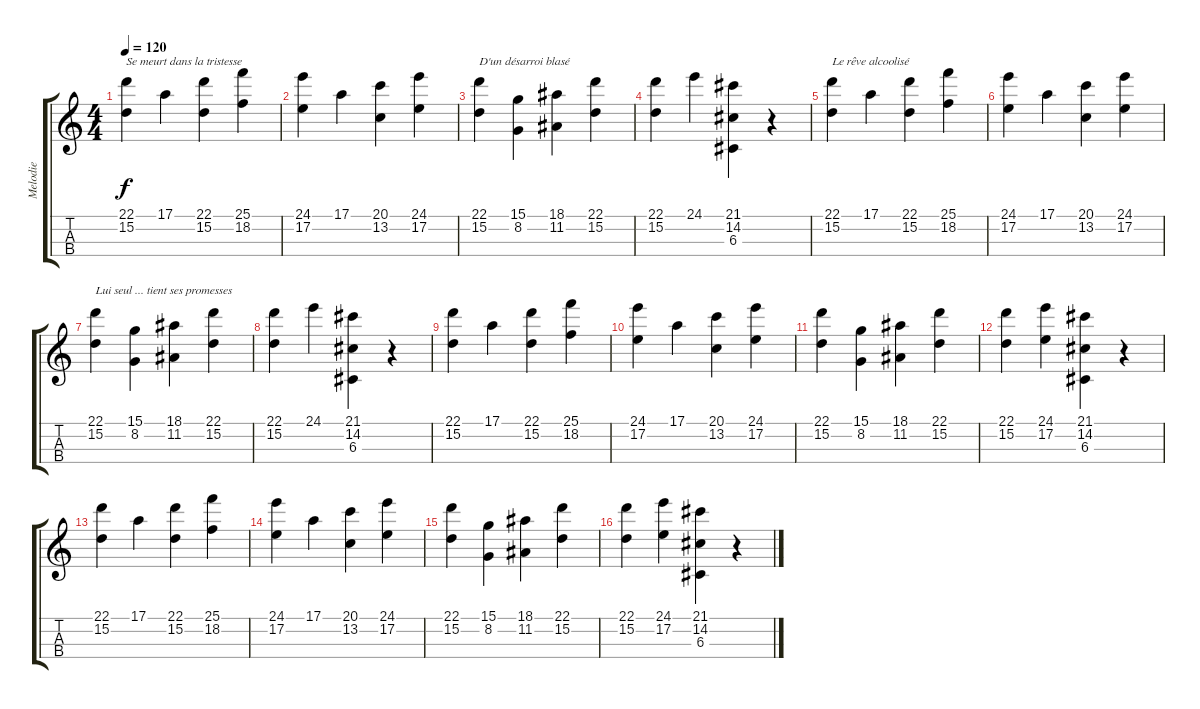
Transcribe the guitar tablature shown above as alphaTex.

\track ("Melodie" "Melodie") {instrument vibraphone}
\staff {score tabs}
\tuning (E4 B3 G3 D3) {hide}
\ts (4 4)
\tempo 120
\clef g2
\ks c
(22.1 15.2).4{txt "Se meurt dans la tristesse" dy f} 17.1.4 (22.1 15.2).4 (25.1 18.2).4 |
(24.1 17.2).4 17.1.4 (20.1 13.2).4 (24.1 17.2).4 |
(22.1 15.2).4{txt "D'un désarroi blasé"} (15.1 8.2).4 (18.1 11.2).4 (22.1 15.2).4 |
(22.1 15.2).4 24.1.4 (21.1 14.2 6.3).4 r.4 |
(22.1 15.2).4{txt "Le rêve alcoolisé"} 17.1.4 (22.1 15.2).4 (25.1 18.2).4 |
(24.1 17.2).4 17.1.4 (20.1 13.2).4 (24.1 17.2).4 |
(22.1 15.2).4{txt "Lui seul ... tient ses promesses"} (15.1 8.2).4 (18.1 11.2).4 (22.1 15.2).4 |
(22.1 15.2).4 24.1.4 (21.1 14.2 6.3).4 r.4 |
(22.1 15.2).4 17.1.4 (22.1 15.2).4 (25.1 18.2).4 |
(24.1 17.2).4 17.1.4 (20.1 13.2).4 (24.1 17.2).4 |
(22.1 15.2).4 (15.1 8.2).4 (18.1 11.2).4 (22.1 15.2).4 |
(22.1 15.2).4 (24.1 17.2).4 (21.1 14.2 6.3).4 r.4 |
(22.1 15.2).4 17.1.4 (22.1 15.2).4 (25.1 18.2).4 |
(24.1 17.2).4 17.1.4 (20.1 13.2).4 (24.1 17.2).4 |
(22.1 15.2).4 (15.1 8.2).4 (18.1 11.2).4 (22.1 15.2).4 |
(22.1 15.2).4 (24.1 17.2).4 (21.1 14.2 6.3).4 r.4
